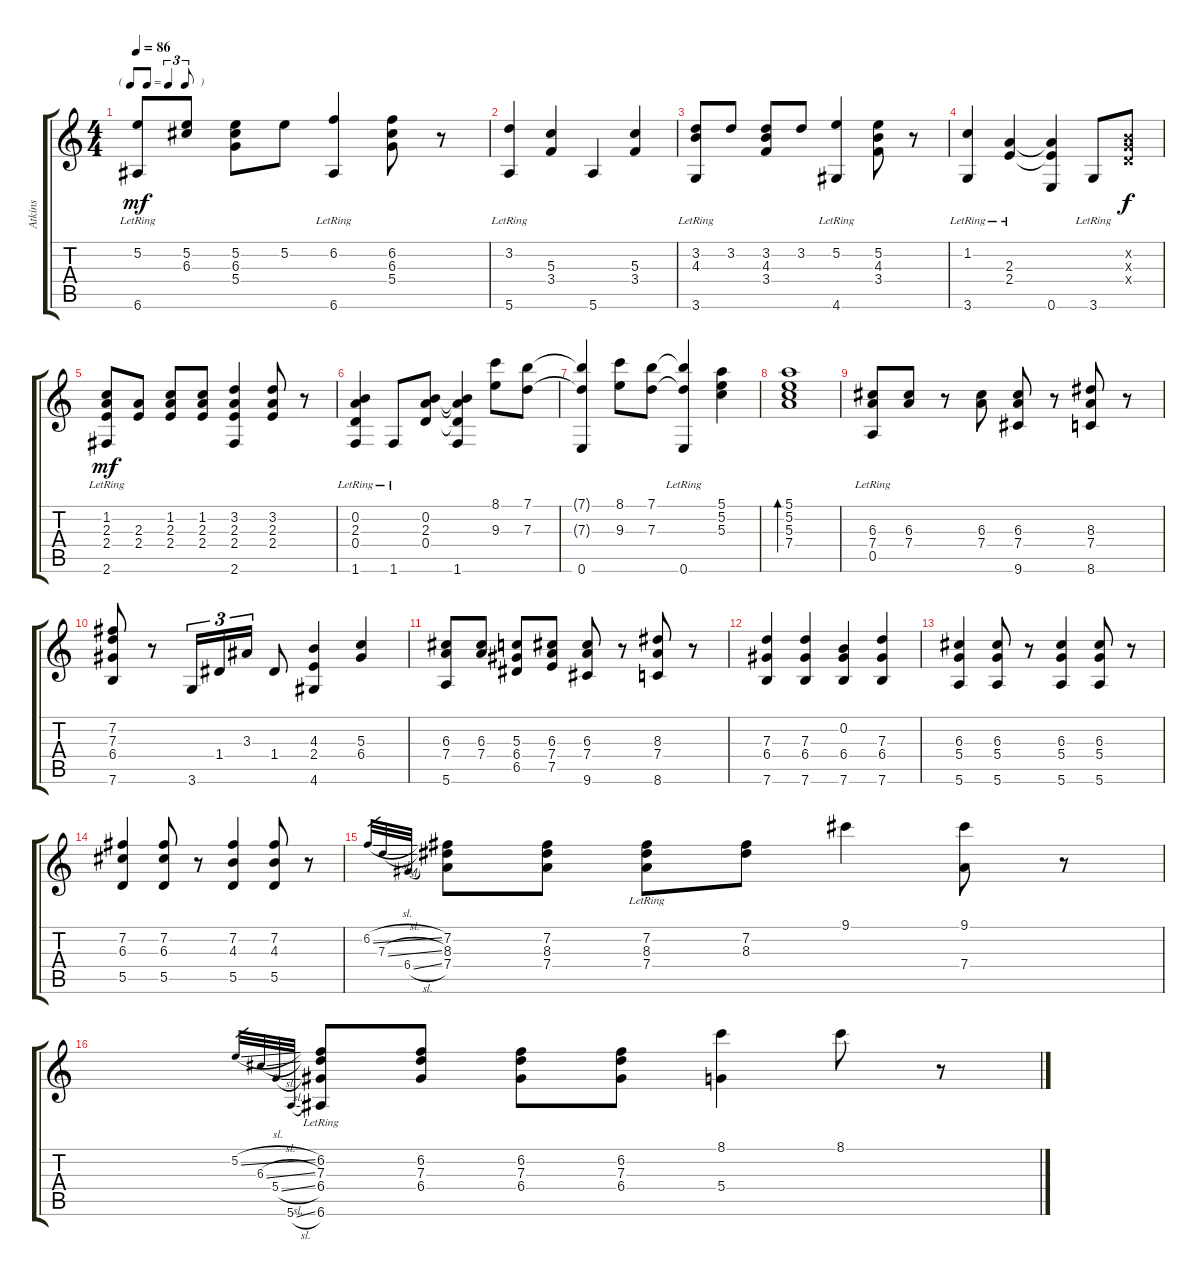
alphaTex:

\track ("Atkins" "Atkins") {instrument acousticguitarnylon}
\staff {score tabs}
\tuning (E4 B3 G3 D3 A2 E2) {hide}
\ts (4 4)
\tf triplet8th
\tempo 86
\clef g2
\ks c
(5.2 6.6{lr}).8{dy mf} (5.2 6.3).8 (5.2 6.3 5.4).8 5.2.8 (6.2 6.6{lr}).4 (6.2 6.3 5.4).8 r.8 |
(3.2{lr} 5.6).4 (5.3 3.4).4 5.6.4 (5.3 3.4).4 |
(3.2 4.3 3.6{lr}).8 3.2.8 (3.2 4.3 3.4).8 3.2.8 (5.2 4.6{lr}).4 (5.2 4.3 3.4).8 r.8 |
(1.2 3.6{lr}).4 (2.3{lr} 2.4{lr}).4 (2.3{t} 2.4{t} 0.6).4 3.6{lr}.8 (0.2{x} 0.3{x} 0.4{x}).8{dy f} |
(1.2 2.3 2.4 2.6{lr}).8{dy mf} (2.3 2.4).8 (1.2 2.3 2.4).8 (1.2 2.3 2.4).8 (3.2 2.3 2.4 2.6).4 (3.2 2.3 2.4).8 r.8 |
(0.2{lr} 2.3{lr} 0.4{lr} 1.6).4 1.6{lr}.8 (0.2 2.3 0.4).8 (0.2{t} 2.3{t} 0.4{t} 1.6).4 (8.1 9.3).8 (7.1 7.3).8 |
(7.1{t} 7.3{t} 0.6).4 (8.1 9.3).8 (7.1 7.3).8 (7.1{t} 7.3{t} 0.6{lr}).4 (5.1 5.2 5.3).4 |
(5.1 5.2 5.3 7.4).1{bd 60} |
(6.3 7.4 0.5{lr}).8 (6.3 7.4).8 r.8 (6.3 7.4).8 (6.3 7.4 9.6).8 r.8 (8.3 7.4 8.6).8 r.8 |
(7.2 7.3 6.4 7.6).8 r.8 3.6.16{tu (3 2)} 1.4.16{tu (3 2)} 3.3.16{tu (3 2)} 1.4.8 (4.3 2.4 4.6).4 (5.3 6.4).4 |
(6.3 7.4 5.6).8 (6.3 7.4).8 (5.3 6.4 6.5).8 (6.3 7.4 7.5).8 (6.3 7.4 9.6).8 r.8 (8.3 7.4 8.6).8 r.8 |
(7.3 6.4 7.6).4 (7.3 6.4 7.6).4 (0.2 6.4 7.6).4 (7.3 6.4 7.6).4 |
(6.3 5.4 5.6).4 (6.3 5.4 5.6).8 r.8 (6.3 5.4 5.6).4 (6.3 5.4 5.6).8 r.8 |
(7.2 6.3 5.5).4 (7.2 6.3 5.5).8 r.8 (7.2 4.3 5.5).4 (7.2 4.3 5.5).8 r.8 |
6.2{sl}.32{gr} 7.3{sl}.32{gr} 6.4{sl}.32{gr} (7.2 8.3 7.4).8 (7.2 8.3 7.4).8 (7.2 8.3 7.4{lr}).8 (7.2 8.3).8 9.1.4 (9.1 7.4).8 r.8 |
5.2{sl}.32{gr} 6.3{sl}.32{gr} 5.4{sl}.32{gr} 5.6{sl}.32{gr} (6.2 7.3 6.4 6.6{lr}).8 (6.2 7.3 6.4).8 (6.2 7.3 6.4).8 (6.2 7.3 6.4).8 (8.1 5.4).4 8.1.8 r.8
